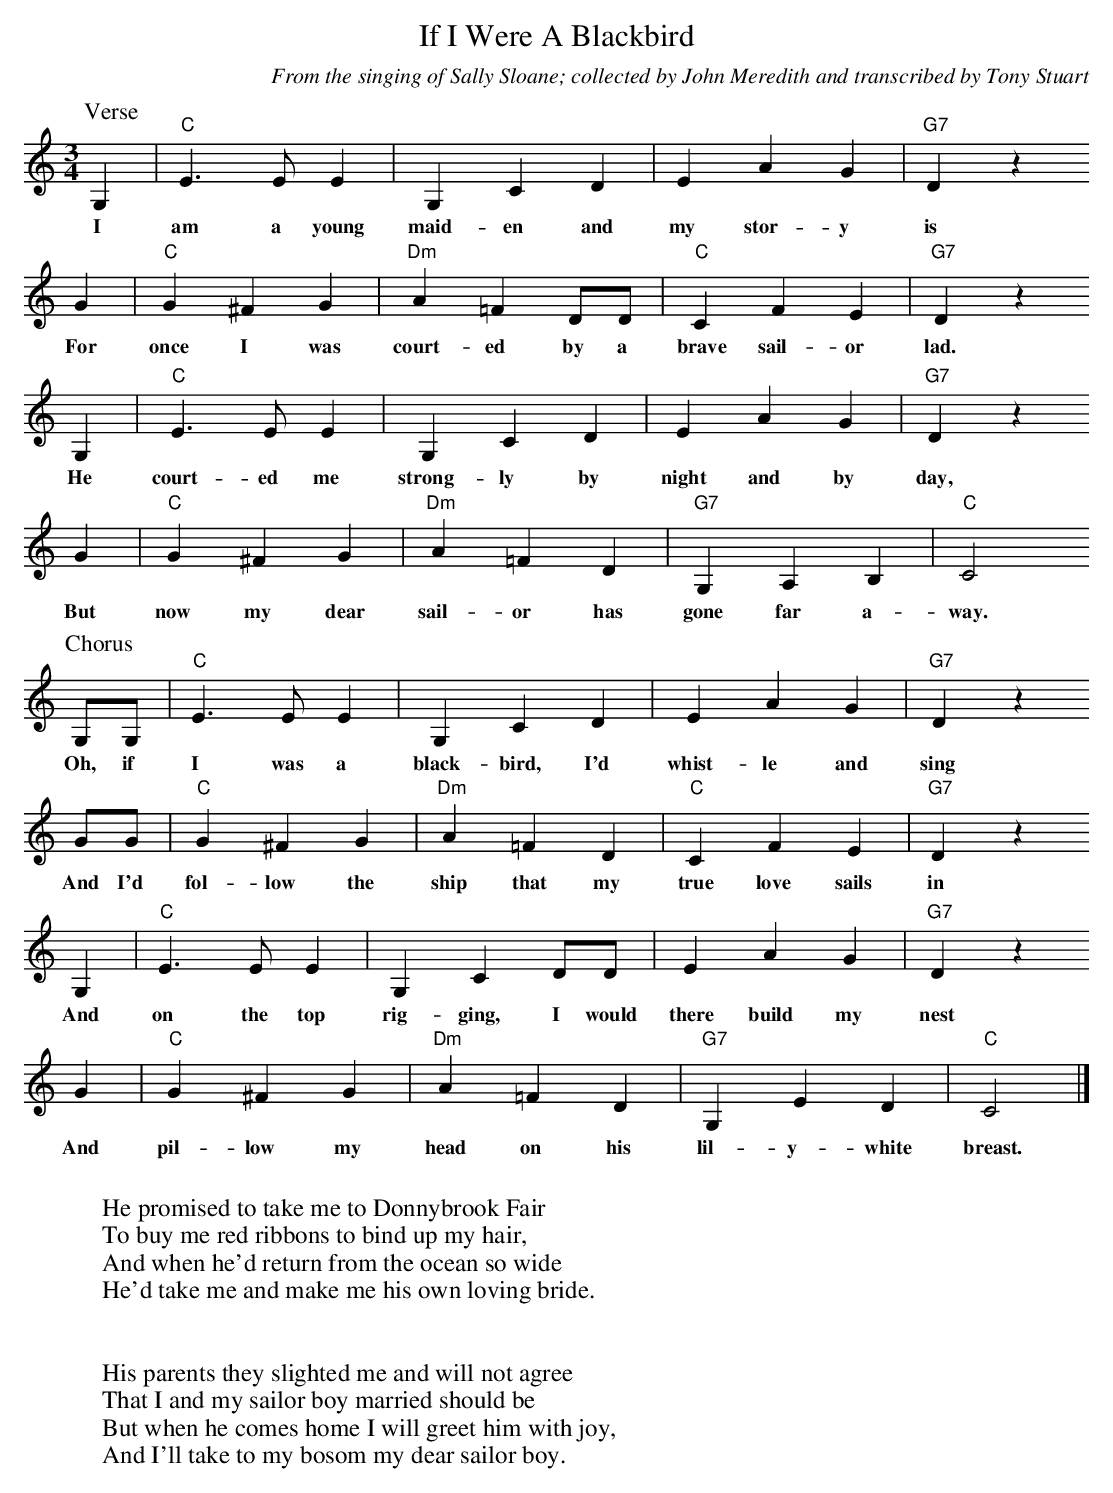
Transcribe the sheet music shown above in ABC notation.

X:1
T:If I Were A Blackbird
C:From the singing of Sally Sloane; collected by John Meredith and transcribed by Tony Stuart
M:3/4
L:1/4
K:C
P:Verse
G,|"C"E>EE|G,CD|EAG|"G7"Dz
w:I am a young maid-en and my stor-y is sad,
G|"C"G^FG|"Dm"A=FD/D/|"C"CFE|"G7"Dz
w:For once I was court-ed by a brave sail-or lad.
G,|"C"E>EE|G,CD|EAG|"G7"Dz
w:He court-ed me strong-ly by night and by day,
G|"C"G^FG|"Dm"A=FD|"G7"G,A,B,|"C"C2
w: But now my dear sail-or has gone far a-way.
P:Chorus
G,/G,/|"C"E>EE|G,CD|EAG|"G7"Dz
w:Oh, if I was a black-bird, I'd whist-le and sing
G/G/|"C"G^FG|"Dm"A=FD|"C"CFE|"G7"Dz
w:And I'd fol-low the ship that my true love sails in
G,|"C"E>EE|G,CD/D/|EAG|"G7"Dz
w:And on the top rig-ging, I would there build my nest
G|"C"G^FG|"Dm"A=FD|"G7"G,ED|"C"C2|]
w:And pil-low my head on his lil-y-white breast.
W:
W:He promised to take me to Donnybrook Fair
W:To buy me red ribbons to bind up my hair,
W:And when he'd return from the ocean so wide
W:He'd take me and make me his own loving bride.
W:
W:
W:His parents they slighted me and will not agree
W:That I and my sailor boy married should be
W:But when he comes home I will greet him with joy,
W:And I'll take to my bosom my dear sailor boy.
